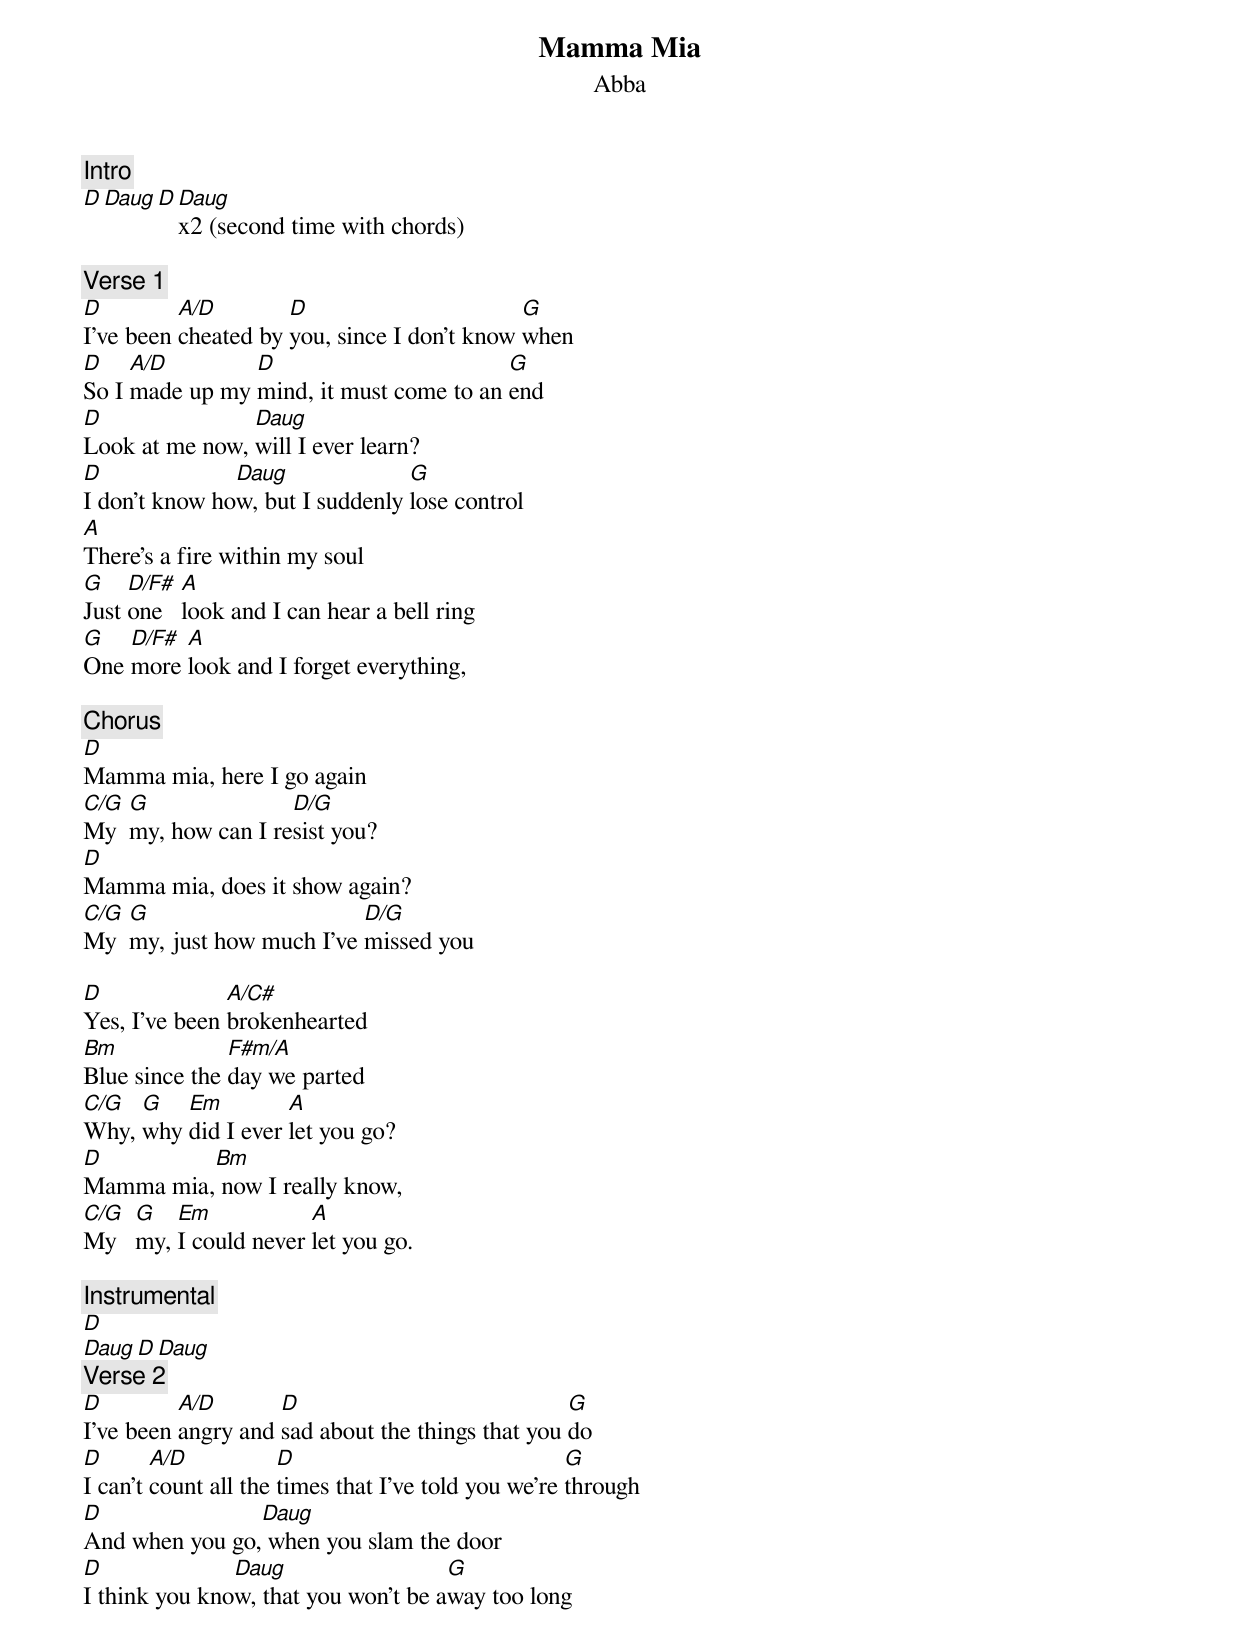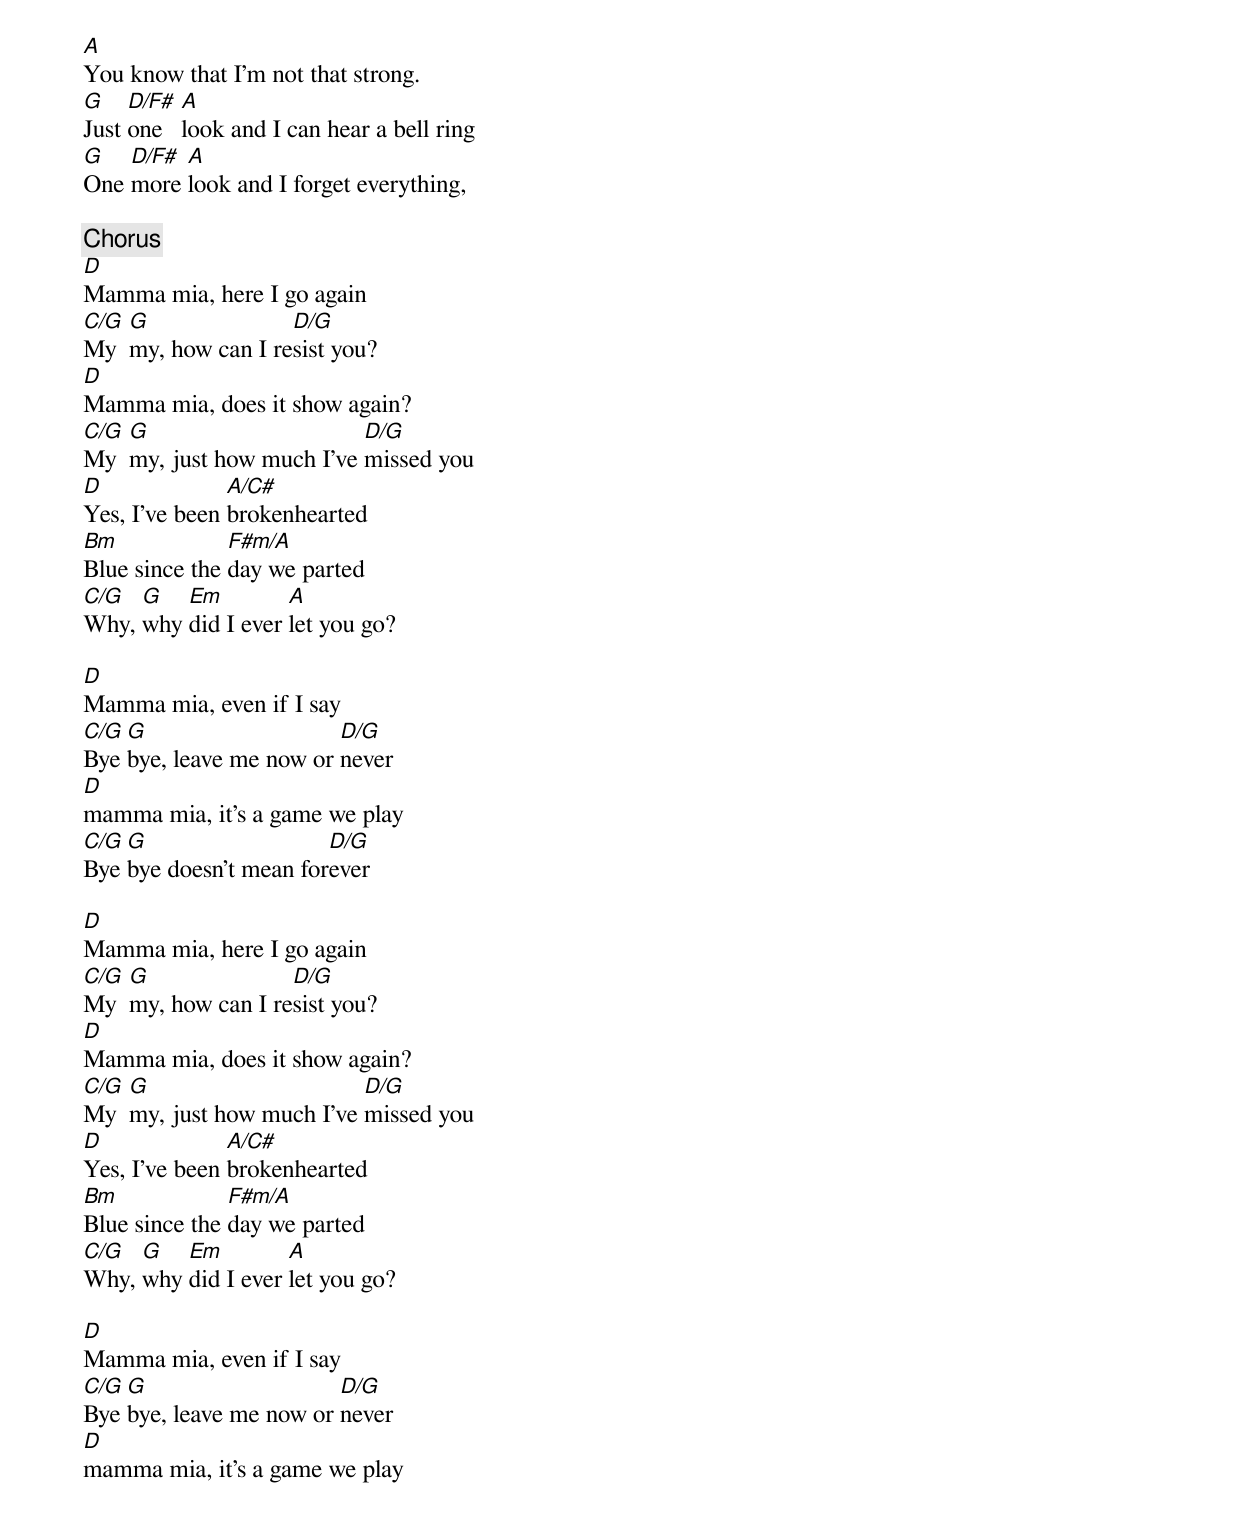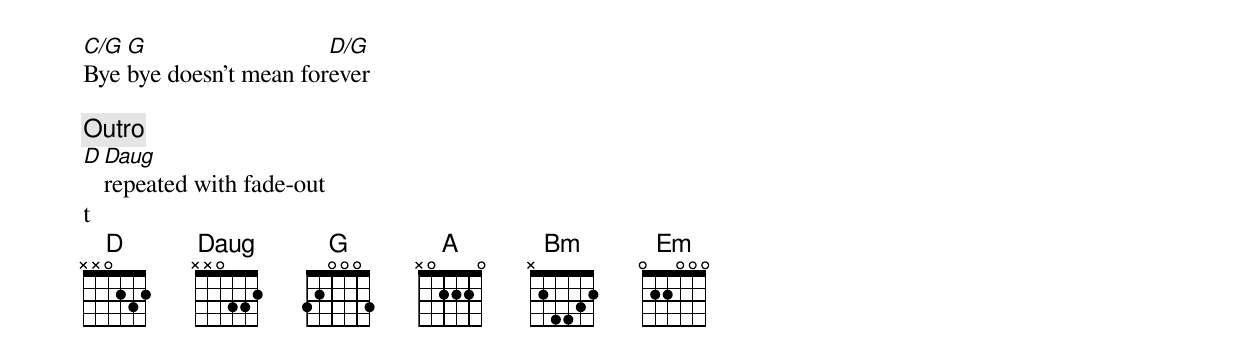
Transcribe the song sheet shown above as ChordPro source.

{t: Mamma Mia}
{st: Abba}

{c: Intro}
[D][Daug][D][Daug]x2 (second time with chords)

{c: Verse 1}
[D]I've been [A/D]cheated by [D]you, since I don't know [G]when
[D]So I [A/D]made up my [D]mind, it must come to an [G]end
[D]Look at me now, [Daug]will I ever learn?
[D]I don't know ho[Daug]w, but I suddenly [G]lose control
[A]There's a fire within my soul
[G]Just [D/F#]one   [A]look and I can hear a bell ring
[G]One [D/F#]more [A]look and I forget everything,

{c: Chorus}
[D]Mamma mia, here I go again
[C/G]My  [G]my, how can I re[D/G]sist you?
[D]Mamma mia, does it show again?
[C/G]My  [G]my, just how much I've [D/G]missed you

[D]Yes, I've been [A/C#]brokenhearted
[Bm]Blue since the [F#m/A]day we parted
[C/G]Why, [G]why [Em]did I ever [A]let you go?
[D]Mamma mia,[Bm] now I really know,
[C/G]My   [G]my, [Em]I could never [A]let you go.

{c: Instrumental}
[D]
[Daug][D][Daug]
{c: Verse 2}
[D]I've been [A/D]angry and [D]sad about the things that you [G]do
[D]I can't [A/D]count all the [D]times that I've told you we're [G]through
[D]And when you go,[Daug] when you slam the door
[D]I think you kno[Daug]w, that you won't be a[G]way too long
[A]You know that I'm not that strong.
[G]Just [D/F#]one   [A]look and I can hear a bell ring
[G]One [D/F#]more [A]look and I forget everything,

{c: Chorus}
[D]Mamma mia, here I go again
[C/G]My  [G]my, how can I re[D/G]sist you?
[D]Mamma mia, does it show again?
[C/G]My  [G]my, just how much I've [D/G]missed you
[D]Yes, I've been [A/C#]brokenhearted
[Bm]Blue since the [F#m/A]day we parted
[C/G]Why, [G]why [Em]did I ever [A]let you go?

[D]Mamma mia, even if I say
[C/G]Bye [G]bye, leave me now or [D/G]never
[D]mamma mia, it's a game we play
[C/G]Bye [G]bye doesn't mean for[D/G]ever

[D]Mamma mia, here I go again
[C/G]My  [G]my, how can I re[D/G]sist you?
[D]Mamma mia, does it show again?
[C/G]My  [G]my, just how much I've [D/G]missed you
[D]Yes, I've been [A/C#]brokenhearted
[Bm]Blue since the [F#m/A]day we parted
[C/G]Why, [G]why [Em]did I ever [A]let you go?

[D]Mamma mia, even if I say
[C/G]Bye [G]bye, leave me now or [D/G]never
[D]mamma mia, it's a game we play
[C/G]Bye [G]bye doesn't mean for[D/G]ever

{c: Outro}
[D][Daug]repeated with fade-out
t
